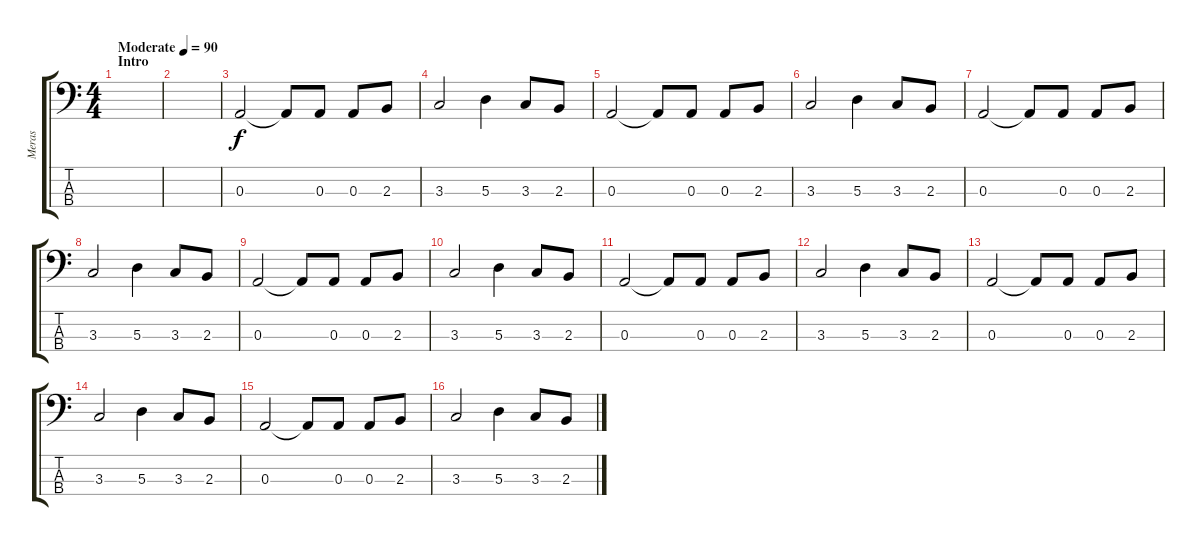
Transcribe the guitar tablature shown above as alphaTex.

\track ("Meras" "Meras") {instrument electricbasspick}
\staff {score tabs}
\tuning (G2 D2 A1 E1) {hide}
\ts (4 4)
\section ("" "Intro")
\tempo (90 "Moderate")
\clef f4
\ks c
|
|
0.3.2 0.3{t}.8 0.3.8 0.3.8 2.3.8 |
3.3.2 5.3.4 3.3.8 2.3.8 |
0.3.2 0.3{t}.8 0.3.8 0.3.8 2.3.8 |
3.3.2 5.3.4 3.3.8 2.3.8 |
0.3.2 0.3{t}.8 0.3.8 0.3.8 2.3.8 |
3.3.2 5.3.4 3.3.8 2.3.8 |
0.3.2 0.3{t}.8 0.3.8 0.3.8 2.3.8 |
3.3.2 5.3.4 3.3.8 2.3.8 |
0.3.2 0.3{t}.8 0.3.8 0.3.8 2.3.8 |
3.3.2 5.3.4 3.3.8 2.3.8 |
0.3.2 0.3{t}.8 0.3.8 0.3.8 2.3.8 |
3.3.2 5.3.4 3.3.8 2.3.8 |
0.3.2 0.3{t}.8 0.3.8 0.3.8 2.3.8 |
3.3.2 5.3.4 3.3.8 2.3.8
